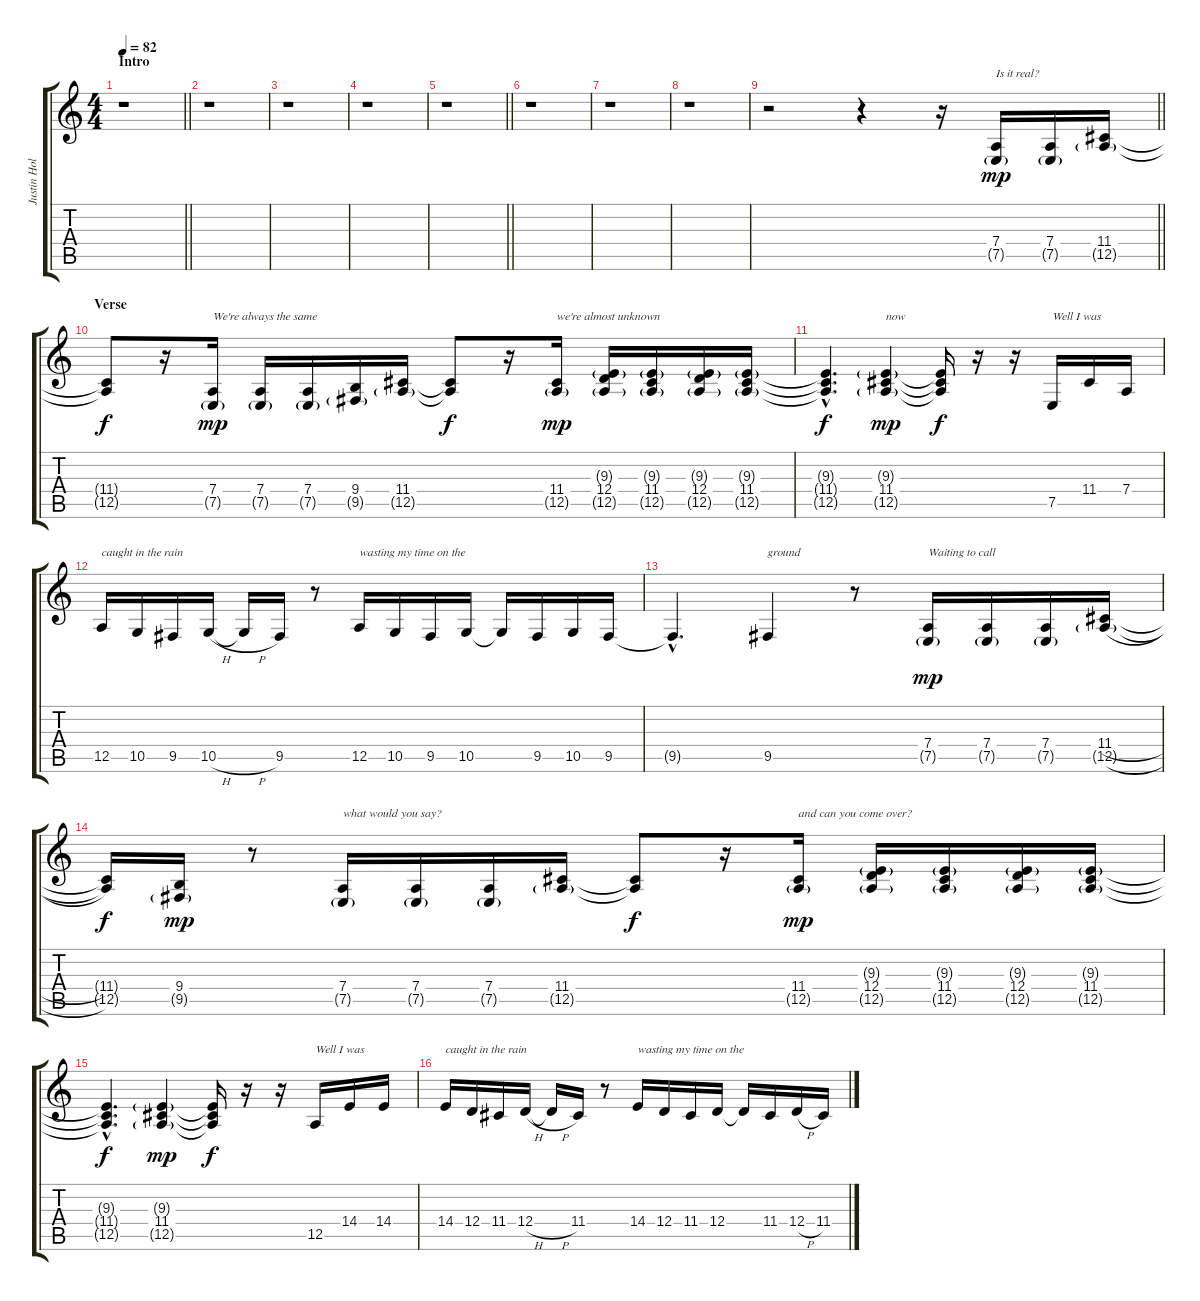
\track ("Justin Holman (Backing Vocals)" "Justin Hol") {instrument harmonica}
\staff {score tabs}
\tuning (E4 B3 G3 D3 A2 D2) {hide}
\ts (4 4)
\section ("" "Intro")
\tempo 82
\clef g2
\barLineRight lightlight
\ks c
r.1{dy mp instrument harmonica} |
r.1 |
r.1 |
r.1 |
\barLineRight lightlight
r.1 |
r.1 |
r.1 |
r.1 |
\barLineRight lightlight
r.2 r.4 r.16 (7.4 7.5{g}).16{txt "Is it real?"} (7.4 7.5{g}).16 (11.4 12.5{g}).16 |
\section ("" "Verse")
(11.4{t} 12.5{t}).8{dy f} r.16 (7.4 7.5{g}).16{txt "We're always the same" dy mp} (7.4 7.5{g}).16 (7.4 7.5{g}).16 (9.4 9.5{g}).16 (11.4 12.5{g}).16 (11.4{t} 12.5{t}).8{dy f} r.16 (11.4 12.5{g}).16{txt "we're almost unknown" dy mp} (9.3{g} 12.4 12.5{g}).16 (9.3{g} 11.4 12.5{g}).16 (9.3{g} 12.4 12.5{g}).16 (9.3{g} 11.4 12.5{g}).16 |
(9.3{hac t} 11.4{hac t} 12.5{hac t}).4{d dy f} (9.3{g} 11.4 12.5{g}).4{txt "now" dy mp} (9.3{t} 11.4{t} 12.5{t}).16{dy f} r.16 r.16 7.5.16{txt "Well I was"} 11.4.16 7.4.16 |
12.5.16{txt "caught in the rain"} 10.5.16 9.5.16 10.5{h}.16 10.5{h t}.16 9.5.16 r.8 12.5.16{txt "wasting my time on the"} 10.5.16 9.5.16 10.5.16 10.5{t}.16 9.5.16 10.5.16 9.5.16 |
9.5{hac t}.4{d} 9.5.4{txt "ground"} r.8 (7.4 7.5{g}).16{txt "Waiting to call" dy mp} (7.4 7.5{g}).16 (7.4 7.5{g}).16 (11.4{h} 12.5{h g}).16 |
(11.4{t} 12.5{t}).16{dy f} (9.4 9.5{g}).16{dy mp} r.8 (7.4 7.5{g}).16{txt "what would you say?"} (7.4 7.5{g}).16 (7.4 7.5{g}).16 (11.4 12.5{g}).16 (11.4{t} 12.5{t}).8{dy f} r.16 (11.4 12.5{g}).16{txt "and can you come over?" dy mp} (9.3{g} 12.4 12.5{g}).16 (9.3{g} 11.4 12.5{g}).16 (9.3{g} 12.4 12.5{g}).16 (9.3{g} 11.4 12.5{g}).16 |
(9.3{hac t} 11.4{hac t} 12.5{hac t}).4{d dy f} (9.3{g} 11.4 12.5{g}).4{dy mp} (9.3{t} 11.4{t} 12.5{t}).16{dy f} r.16 r.16 12.5.16{txt "Well I was"} 14.4.16 14.4.16 |
14.4.16{txt "caught in the rain"} 12.4.16 11.4.16 12.4{h}.16 12.4{h t}.16 11.4.16 r.8 14.4.16{txt "wasting my time on the"} 12.4.16 11.4.16 12.4.16 12.4{t}.16 11.4.16 12.4{h}.16 11.4.16
